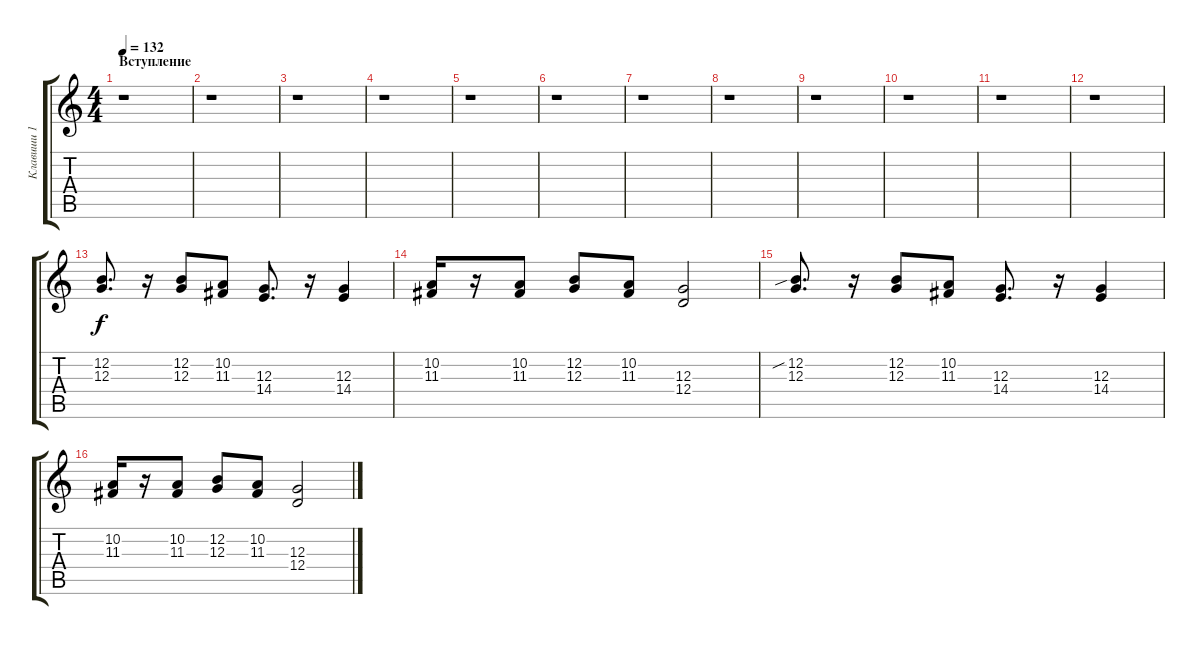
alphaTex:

\track ("Клавиши 1" "Клавиши 1") {instrument accordion}
\staff {score tabs}
\tuning (E4 B3 G3 D3 A2 E2) {hide}
\ts (4 4)
\section ("" "Вступление")
\tempo 132
\clef g2
\ks c
r.1{dy f instrument accordion} |
r.1 |
r.1 |
r.1 |
r.1 |
r.1 |
r.1 |
r.1 |
r.1 |
r.1 |
r.1 |
r.1 |
(12.2 12.3).8{d} r.16 (12.2 12.3).8 (10.2 11.3).8 (12.3 14.4).8{d} r.16 (12.3 14.4).4 |
(10.2 11.3).16 r.16 (10.2 11.3).8 (12.2 12.3).8 (10.2 11.3).8 (12.3 12.4).2 |
(12.2{sib} 12.3).8{d} r.16 (12.2 12.3).8 (10.2 11.3).8 (12.3 14.4).8{d} r.16 (12.3 14.4).4 |
(10.2 11.3).16 r.16 (10.2 11.3).8 (12.2 12.3).8 (10.2 11.3).8 (12.3 12.4).2
